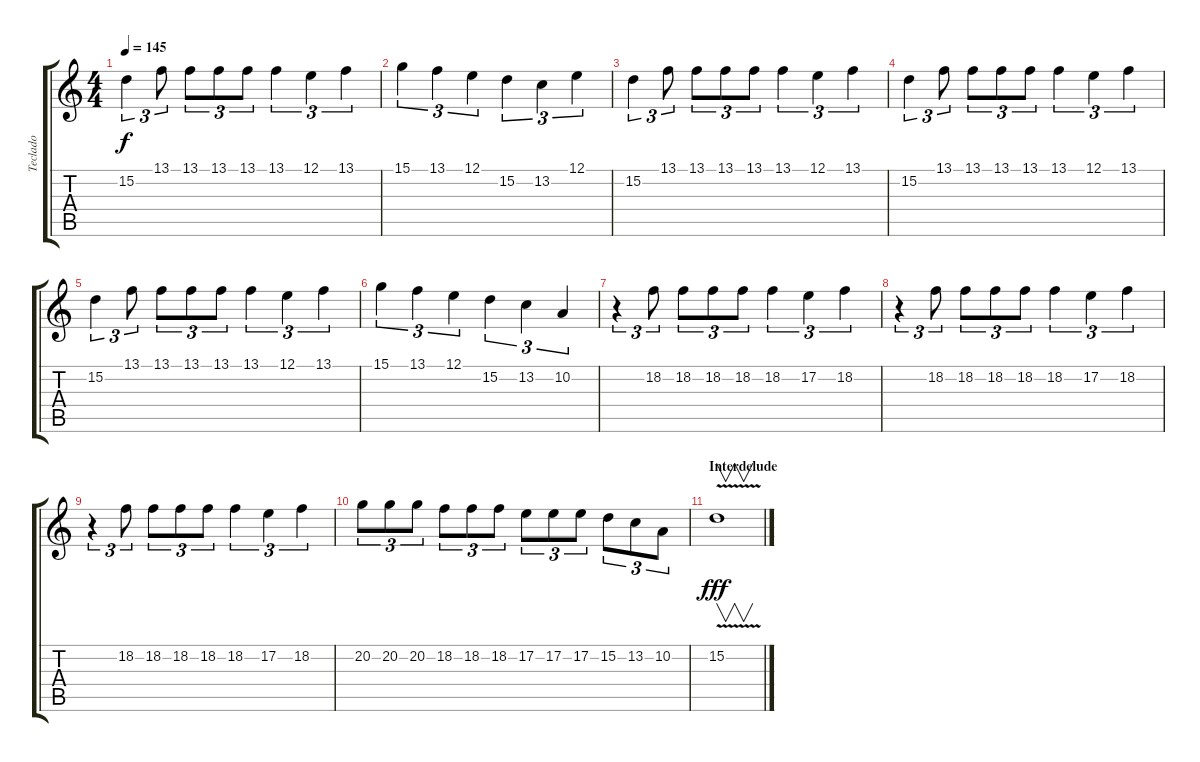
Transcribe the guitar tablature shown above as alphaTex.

\track ("Teclado" "Teclado") {instrument tremolostrings}
\staff {score tabs}
\tuning (E4 B3 G3 D3 A2 E2) {hide}
\ts (4 4)
\tempo 145
\clef g2
\ks c
15.2.4{tu (3 2) dy f} 13.1.8{tu (3 2)} 13.1.8{tu (3 2)} 13.1.8{tu (3 2)} 13.1.8{tu (3 2)} 13.1.4{tu (3 2)} 12.1.4{tu (3 2)} 13.1.4{tu (3 2)} |
15.1.4{tu (3 2)} 13.1.4{tu (3 2)} 12.1.4{tu (3 2)} 15.2.4{tu (3 2)} 13.2.4{tu (3 2)} 12.1.4{tu (3 2)} |
15.2.4{tu (3 2) volume 16 instrument lead1square} 13.1.8{tu (3 2)} 13.1.8{tu (3 2)} 13.1.8{tu (3 2)} 13.1.8{tu (3 2)} 13.1.4{tu (3 2)} 12.1.4{tu (3 2)} 13.1.4{tu (3 2)} |
15.2.4{tu (3 2)} 13.1.8{tu (3 2)} 13.1.8{tu (3 2)} 13.1.8{tu (3 2)} 13.1.8{tu (3 2)} 13.1.4{tu (3 2)} 12.1.4{tu (3 2)} 13.1.4{tu (3 2)} |
15.2.4{tu (3 2)} 13.1.8{tu (3 2)} 13.1.8{tu (3 2)} 13.1.8{tu (3 2)} 13.1.8{tu (3 2)} 13.1.4{tu (3 2)} 12.1.4{tu (3 2)} 13.1.4{tu (3 2)} |
15.1.4{tu (3 2)} 13.1.4{tu (3 2)} 12.1.4{tu (3 2)} 15.2.4{tu (3 2)} 13.2.4{tu (3 2)} 10.2.4{tu (3 2)} |
r.4{tu (3 2)} 18.2.8{tu (3 2)} 18.2.8{tu (3 2)} 18.2.8{tu (3 2)} 18.2.8{tu (3 2)} 18.2.4{tu (3 2)} 17.2.4{tu (3 2)} 18.2.4{tu (3 2)} |
r.4{tu (3 2)} 18.2.8{tu (3 2)} 18.2.8{tu (3 2)} 18.2.8{tu (3 2)} 18.2.8{tu (3 2)} 18.2.4{tu (3 2)} 17.2.4{tu (3 2)} 18.2.4{tu (3 2)} |
r.4{tu (3 2)} 18.2.8{tu (3 2)} 18.2.8{tu (3 2)} 18.2.8{tu (3 2)} 18.2.8{tu (3 2)} 18.2.4{tu (3 2)} 17.2.4{tu (3 2)} 18.2.4{tu (3 2)} |
20.2.8{tu (3 2)} 20.2.8{tu (3 2)} 20.2.8{tu (3 2)} 18.2.8{tu (3 2)} 18.2.8{tu (3 2)} 18.2.8{tu (3 2)} 17.2.8{tu (3 2)} 17.2.8{tu (3 2)} 17.2.8{tu (3 2)} 15.2.8{tu (3 2)} 13.2.8{tu (3 2)} 10.2.8{tu (3 2)} |
\section ("" "Interdelude")
15.2{v}.1{v dy fff}
